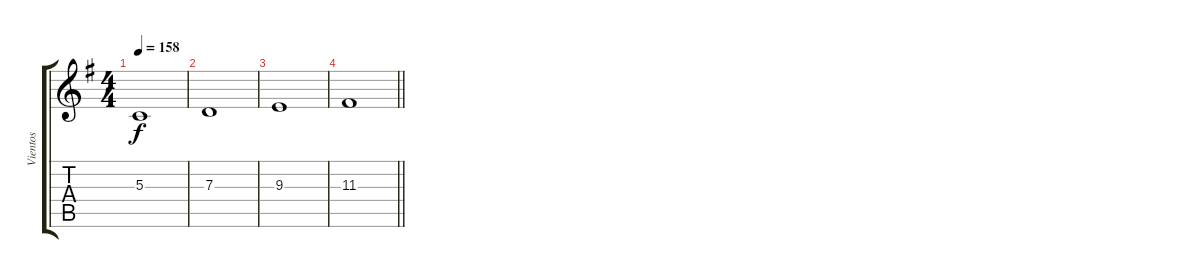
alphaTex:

\track ("Vientos" "Vientos") {instrument brasssection}
\staff {score tabs}
\tuning (E4 B3 G3 D3 A2 E2) {hide}
\ts (4 4)
\tempo 158
\clef g2
\ks g
5.3.1{dy f} |
7.3.1 |
9.3.1 |
\barLineRight lightlight
11.3.1
